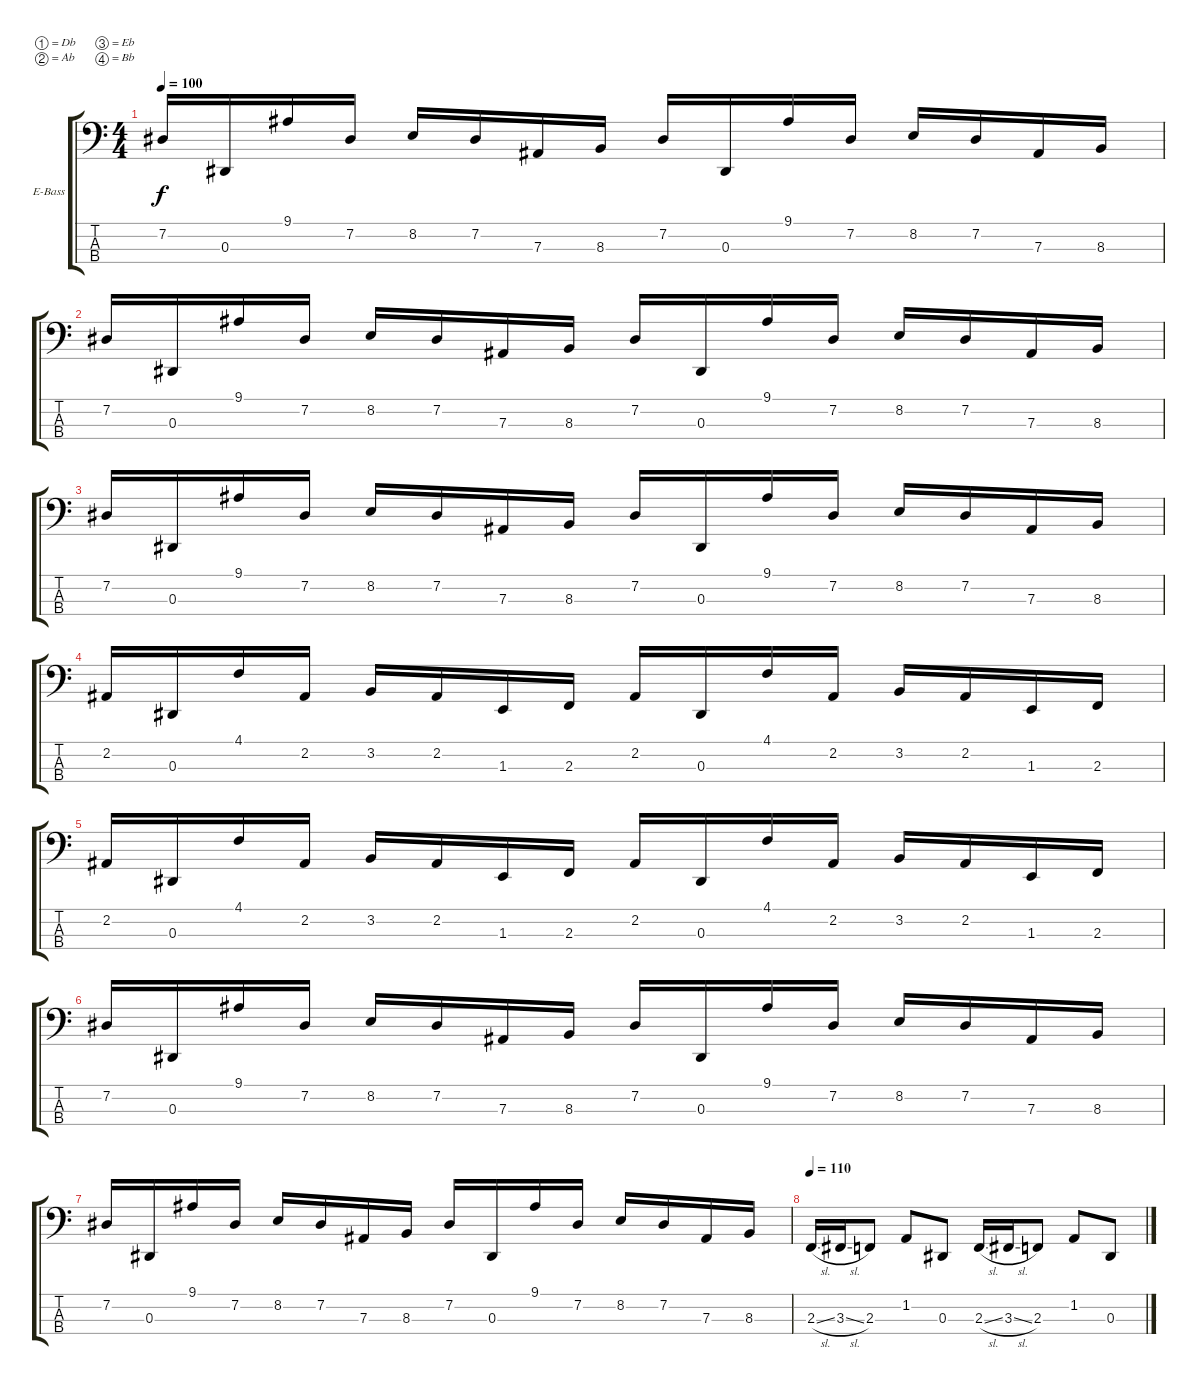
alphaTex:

\bracketExtendMode groupsimilarinstruments
\firstSystemTrackNameOrientation horizontal
\otherSystemsTrackNameOrientation horizontal
\track ("Alex Webster" "E-Bass") {instrument electricbassfinger}
\staff {score tabs}
\tuning (Db2 Ab1 Eb1 Bb0)
\ts (4 4)
\tempo 100
\clef f4
\ks c
7.2.16{dy f} 0.3.16 9.1.16 7.2.16 8.2.16 7.2.16 7.3.16 8.3.16 7.2.16 0.3.16 9.1.16 7.2.16 8.2.16 7.2.16 7.3.16 8.3.16 |
7.2.16 0.3.16 9.1.16 7.2.16 8.2.16 7.2.16 7.3.16 8.3.16 7.2.16 0.3.16 9.1.16 7.2.16 8.2.16 7.2.16 7.3.16 8.3.16 |
7.2.16 0.3.16 9.1.16 7.2.16 8.2.16 7.2.16 7.3.16 8.3.16 7.2.16 0.3.16 9.1.16 7.2.16 8.2.16 7.2.16 7.3.16 8.3.16 |
2.2.16 0.3.16 4.1.16 2.2.16 3.2.16 2.2.16 1.3.16 2.3.16 2.2.16 0.3.16 4.1.16 2.2.16 3.2.16 2.2.16 1.3.16 2.3.16 |
2.2.16 0.3.16 4.1.16 2.2.16 3.2.16 2.2.16 1.3.16 2.3.16 2.2.16 0.3.16 4.1.16 2.2.16 3.2.16 2.2.16 1.3.16 2.3.16 |
7.2.16 0.3.16 9.1.16 7.2.16 8.2.16 7.2.16 7.3.16 8.3.16 7.2.16 0.3.16 9.1.16 7.2.16 8.2.16 7.2.16 7.3.16 8.3.16 |
7.2.16 0.3.16 9.1.16 7.2.16 8.2.16 7.2.16 7.3.16 8.3.16 7.2.16 0.3.16 9.1.16 7.2.16 8.2.16 7.2.16 7.3.16 8.3.16 |
\tempo 110
2.3{sl}.16 3.3{sl}.16 2.3.8 1.2.8 0.3.8 2.3{sl}.16 3.3{sl}.16 2.3.8 1.2.8 0.3.8
